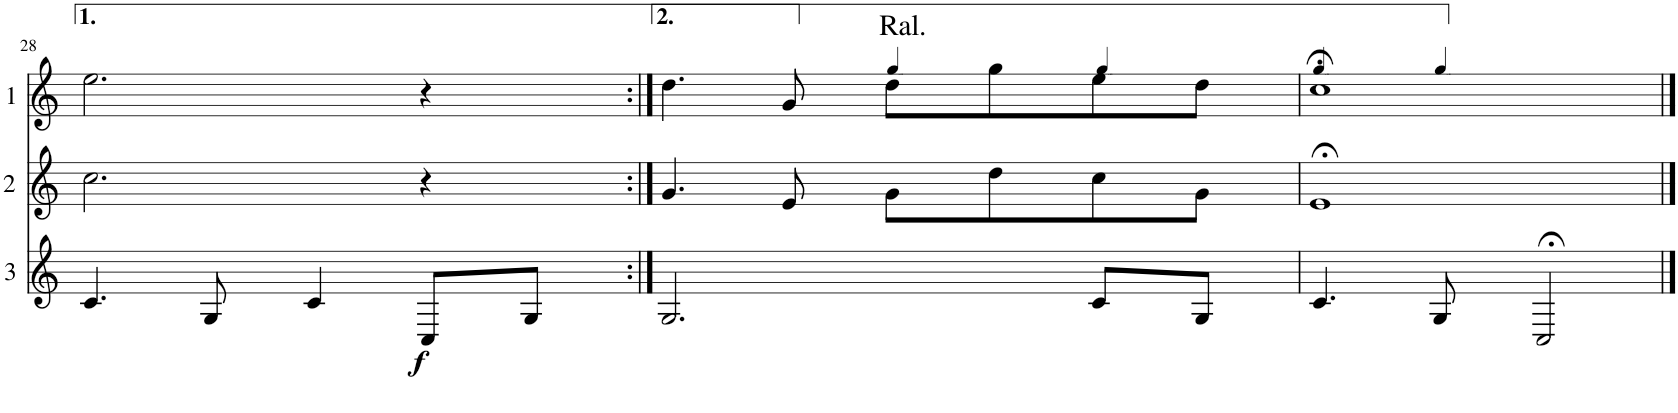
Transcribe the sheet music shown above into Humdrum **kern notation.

**kern	**dynam	**kern	**kern
*part3	*part3	*part2	*part1
*staff3	*staff3	*staff2	*staff1
*I"Cor 3	*	*I"Cor 2	*I"Cor 1
!!LO:PB:g=z
*clefG2	*	*clefG2	*clefG2
*Trd4c7	*	*Trd4c7	*Trd4c7
*k[]	*	*k[]	*k[]
*M4/4	*	*M4/4	*M4/4
=28	=28	=28	=28
4.c/	.	2.cc\	2.ee\
8G/	.	.	.
4c/	.	.	.
!	!LO:DY:b	!	!
8C/L	f	4r	4r
8G/J	.	.	.
=29:|!	=29:|!	=29:|!	=29:|!
2.G/	.	4.g/	4.dd\
.	.	8e/	8g/
*	*	*	*MM68
!	!	!	!LO:TX:a:t=Ral.
.	.	8g\L	8dd\L
.	.	8dd\	8gg\
*	*	*	*MM60
8c/L	.	8cc\	8ee\
8G/J	.	8g\J	8dd\J
=30	=30	=30	=30
*	*	*	*MM50
*	*	*	*^
4.c/	.	1e;<	1cc;<	4.ryy
*	*	*	*MM40	*
8G/	.	.	.	2ryy
2C;</	.	.	.	.
.	.	.	.	8ryy
*	*	*	*v	*v
==	==	==	==
*-	*-	*-	*-
